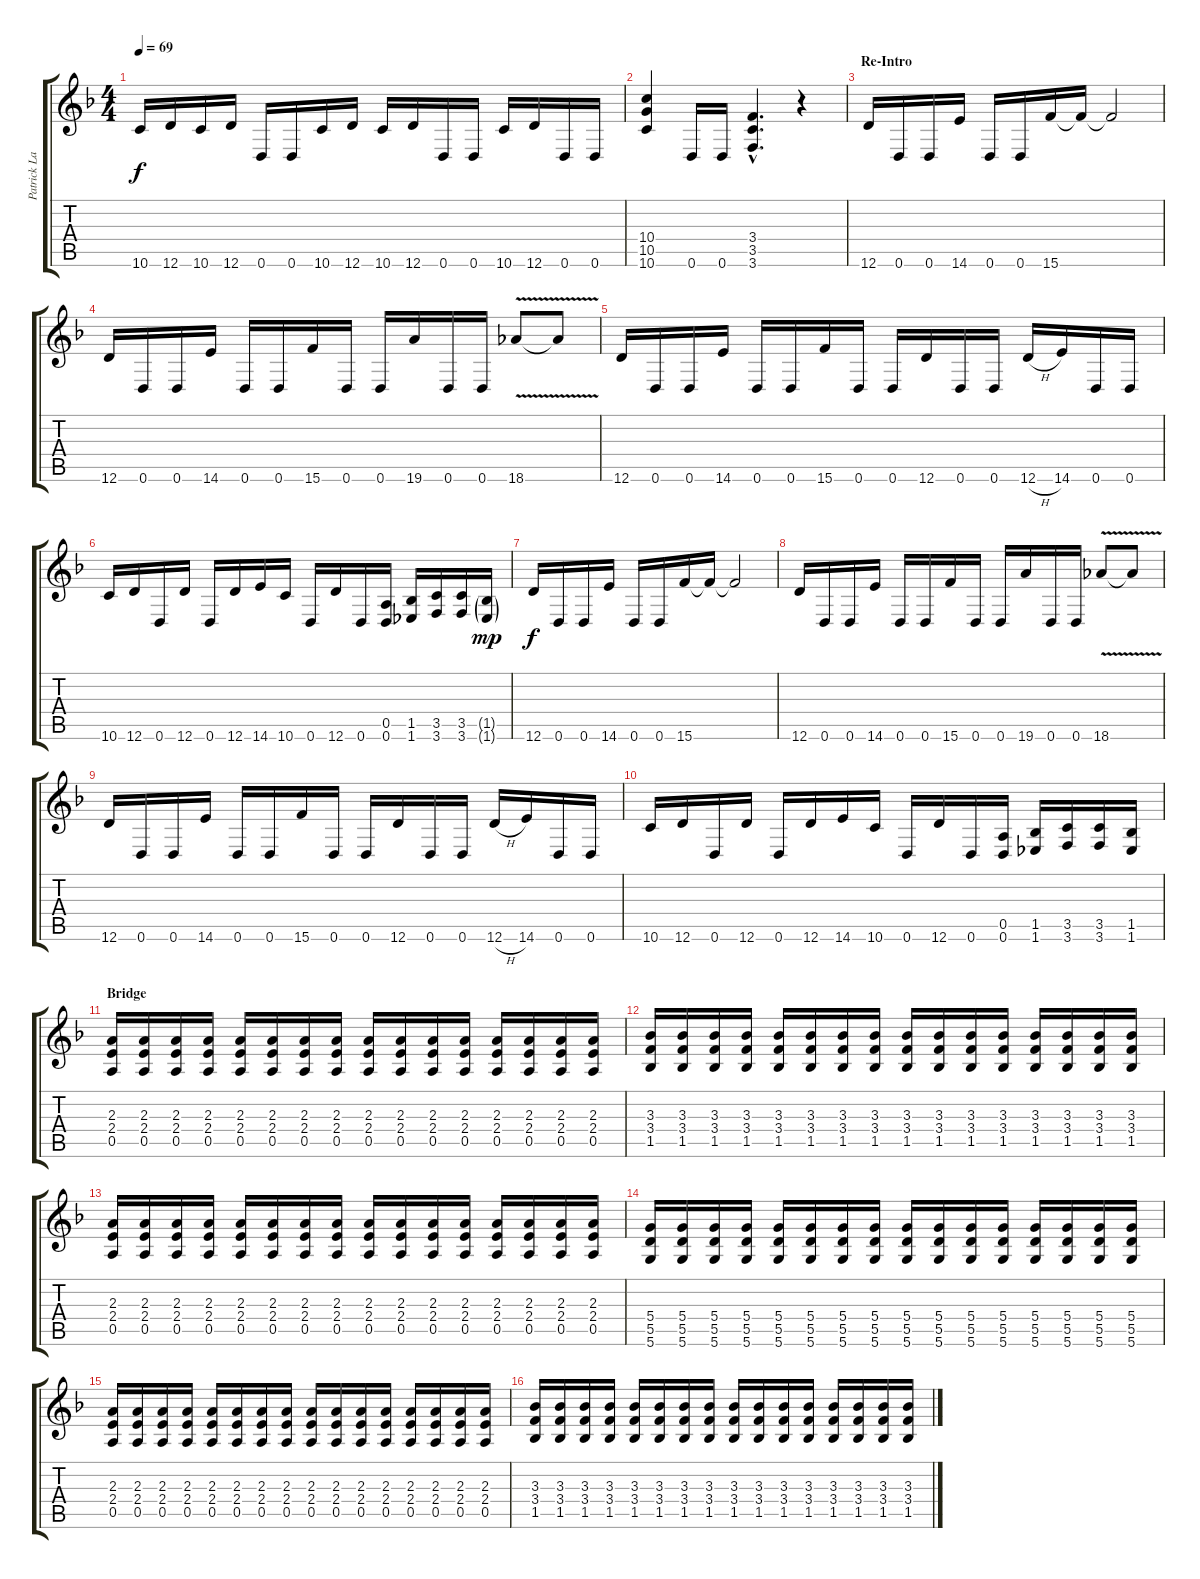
\track ("Patrick Lachman" "Patrick La") {instrument distortionguitar}
\staff {score tabs}
\tuning (E4 B3 G3 D3 A2 D2) {hide}
\ts (4 4)
\tempo 69
\clef g2
\ks dminor
10.6.16{dy f} 12.6.16 10.6.16 12.6.16 0.6.16 0.6.16 10.6.16 12.6.16 10.6.16 12.6.16 0.6.16 0.6.16 10.6.16 12.6.16 0.6.16 0.6.16 |
(10.4 10.5 10.6).4{volume 13} 0.6.16 0.6.16 (3.4{hac} 3.5{hac} 3.6{hac}).4{d} r.4 |
\section ("" "Re-Intro")
12.6.16 0.6.16 0.6.16 14.6.16 0.6.16 0.6.16 15.6.16 15.6{t}.16 15.6{t}.2 |
12.6.16 0.6.16 0.6.16 14.6.16 0.6.16 0.6.16 15.6.16 0.6.16 0.6.16 19.6.16 0.6.16 0.6.16 18.6{v}.8 18.6{t}.8 |
12.6.16 0.6.16 0.6.16 14.6.16 0.6.16 0.6.16 15.6.16 0.6.16 0.6.16 12.6.16 0.6.16 0.6.16 12.6{h}.16 14.6.16 0.6.16 0.6.16 |
10.6.16 12.6.16 0.6.16 12.6.16 0.6.16 12.6.16 14.6.16 10.6.16 0.6.16 12.6.16 0.6.16 (0.5 0.6).16 (1.5 1.6).16 (3.5 3.6).16 (3.5 3.6).16 (1.5{g} 1.6{g}).16{dy mp} |
12.6.16{dy f} 0.6.16 0.6.16 14.6.16 0.6.16 0.6.16 15.6.16 15.6{t}.16 15.6{t}.2 |
12.6.16 0.6.16 0.6.16 14.6.16 0.6.16 0.6.16 15.6.16 0.6.16 0.6.16 19.6.16 0.6.16 0.6.16 18.6{v}.8 18.6{t}.8 |
12.6.16 0.6.16 0.6.16 14.6.16 0.6.16 0.6.16 15.6.16 0.6.16 0.6.16 12.6.16 0.6.16 0.6.16 12.6{h}.16 14.6.16 0.6.16 0.6.16 |
10.6.16 12.6.16 0.6.16 12.6.16 0.6.16 12.6.16 14.6.16 10.6.16 0.6.16 12.6.16 0.6.16 (0.5 0.6).16 (1.5 1.6).16 (3.5 3.6).16 (3.5 3.6).16 (1.5 1.6).16 |
\section ("" "Bridge")
(2.3 2.4 0.5).16 (2.3 2.4 0.5).16 (2.3 2.4 0.5).16 (2.3 2.4 0.5).16 (2.3 2.4 0.5).16 (2.3 2.4 0.5).16 (2.3 2.4 0.5).16 (2.3 2.4 0.5).16 (2.3 2.4 0.5).16 (2.3 2.4 0.5).16 (2.3 2.4 0.5).16 (2.3 2.4 0.5).16 (2.3 2.4 0.5).16 (2.3 2.4 0.5).16 (2.3 2.4 0.5).16 (2.3 2.4 0.5).16 |
(3.3 3.4 1.5).16 (3.3 3.4 1.5).16 (3.3 3.4 1.5).16 (3.3 3.4 1.5).16 (3.3 3.4 1.5).16 (3.3 3.4 1.5).16 (3.3 3.4 1.5).16 (3.3 3.4 1.5).16 (3.3 3.4 1.5).16 (3.3 3.4 1.5).16 (3.3 3.4 1.5).16 (3.3 3.4 1.5).16 (3.3 3.4 1.5).16 (3.3 3.4 1.5).16 (3.3 3.4 1.5).16 (3.3 3.4 1.5).16 |
(2.3 2.4 0.5).16 (2.3 2.4 0.5).16 (2.3 2.4 0.5).16 (2.3 2.4 0.5).16 (2.3 2.4 0.5).16 (2.3 2.4 0.5).16 (2.3 2.4 0.5).16 (2.3 2.4 0.5).16 (2.3 2.4 0.5).16 (2.3 2.4 0.5).16 (2.3 2.4 0.5).16 (2.3 2.4 0.5).16 (2.3 2.4 0.5).16 (2.3 2.4 0.5).16 (2.3 2.4 0.5).16 (2.3 2.4 0.5).16 |
(5.4 5.5 5.6).16 (5.4 5.5 5.6).16 (5.4 5.5 5.6).16 (5.4 5.5 5.6).16 (5.4 5.5 5.6).16 (5.4 5.5 5.6).16 (5.4 5.5 5.6).16 (5.4 5.5 5.6).16 (5.4 5.5 5.6).16 (5.4 5.5 5.6).16 (5.4 5.5 5.6).16 (5.4 5.5 5.6).16 (5.4 5.5 5.6).16 (5.4 5.5 5.6).16 (5.4 5.5 5.6).16 (5.4 5.5 5.6).16 |
(2.3 2.4 0.5).16 (2.3 2.4 0.5).16 (2.3 2.4 0.5).16 (2.3 2.4 0.5).16 (2.3 2.4 0.5).16 (2.3 2.4 0.5).16 (2.3 2.4 0.5).16 (2.3 2.4 0.5).16 (2.3 2.4 0.5).16 (2.3 2.4 0.5).16 (2.3 2.4 0.5).16 (2.3 2.4 0.5).16 (2.3 2.4 0.5).16 (2.3 2.4 0.5).16 (2.3 2.4 0.5).16 (2.3 2.4 0.5).16 |
(3.3 3.4 1.5).16 (3.3 3.4 1.5).16 (3.3 3.4 1.5).16 (3.3 3.4 1.5).16 (3.3 3.4 1.5).16 (3.3 3.4 1.5).16 (3.3 3.4 1.5).16 (3.3 3.4 1.5).16 (3.3 3.4 1.5).16 (3.3 3.4 1.5).16 (3.3 3.4 1.5).16 (3.3 3.4 1.5).16 (3.3 3.4 1.5).16 (3.3 3.4 1.5).16 (3.3 3.4 1.5).16 (3.3 3.4 1.5).16
